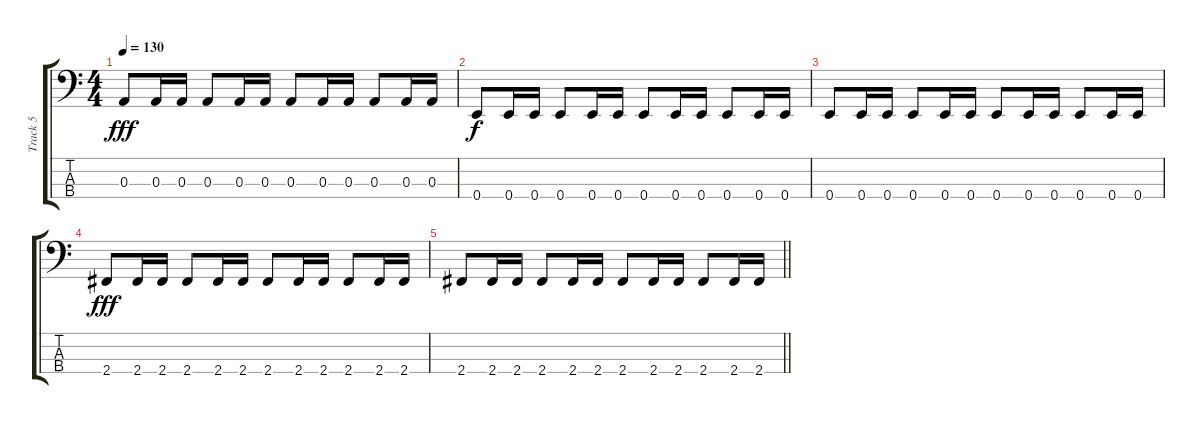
\track ("Track 5" "Track 5") {instrument electricbassfinger}
\staff {score tabs}
\tuning (G2 D2 A1 E1) {hide}
\ts (4 4)
\tempo 130
\clef f4
\ks c
0.3.8{dy fff} 0.3.16 0.3.16 0.3.8 0.3.16 0.3.16 0.3.8 0.3.16 0.3.16 0.3.8 0.3.16 0.3.16 |
0.4.8{dy f} 0.4.16 0.4.16 0.4.8 0.4.16 0.4.16 0.4.8 0.4.16 0.4.16 0.4.8 0.4.16 0.4.16 |
0.4.8 0.4.16 0.4.16 0.4.8 0.4.16 0.4.16 0.4.8 0.4.16 0.4.16 0.4.8 0.4.16 0.4.16 |
2.4.8{dy fff} 2.4.16 2.4.16 2.4.8 2.4.16 2.4.16 2.4.8 2.4.16 2.4.16 2.4.8 2.4.16 2.4.16 |
\barLineRight lightlight
2.4.8 2.4.16 2.4.16 2.4.8 2.4.16 2.4.16 2.4.8 2.4.16 2.4.16 2.4.8 2.4.16 2.4.16
